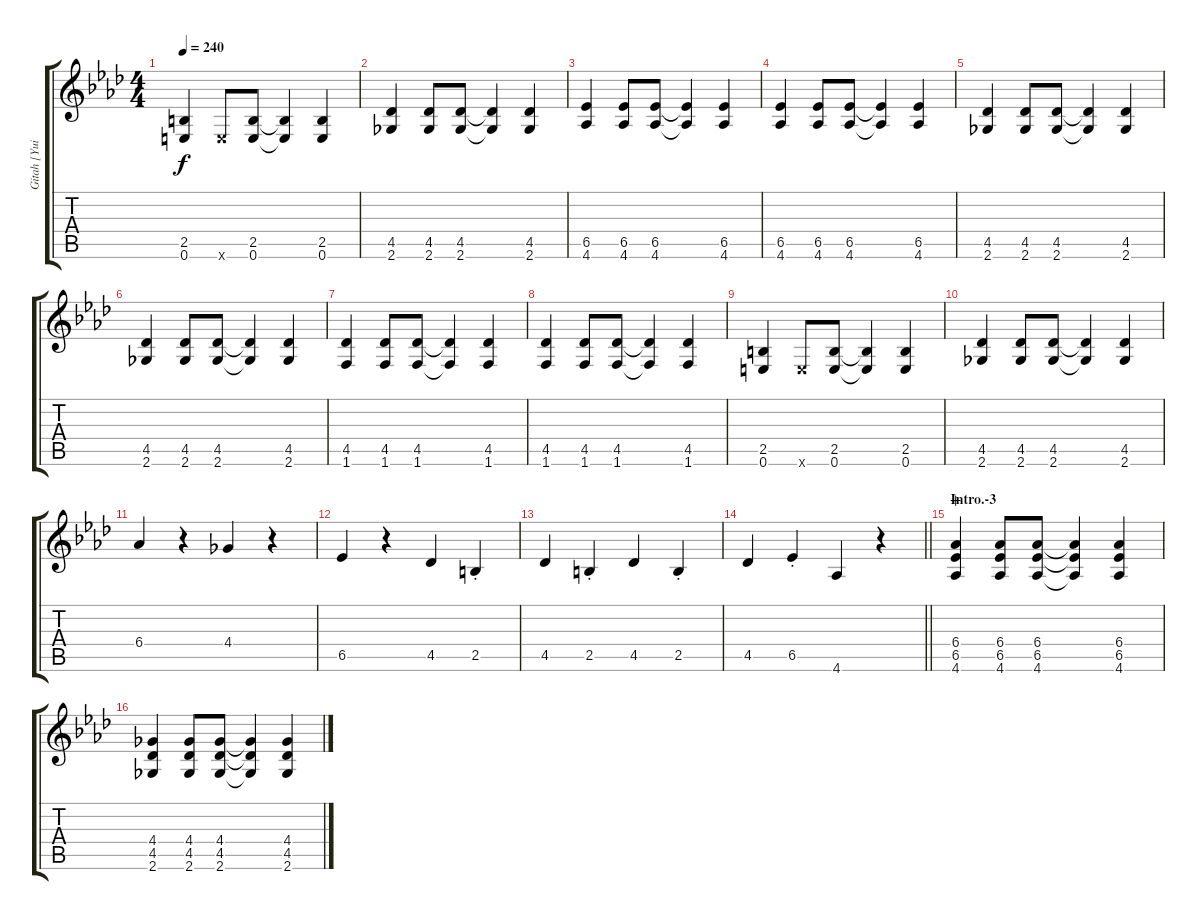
\track ("Gitah [Yui]" "Gitah [Yui") {instrument overdrivenguitar}
\staff {score tabs}
\tuning (E4 B3 G3 D3 A2 E2) {hide}
\ts (4 4)
\tempo 240
\clef g2
\ks ab
(2.5 0.6).4{dy f} 0.6{x}.8 (2.5 0.6).8 (2.5{t} 0.6{t}).4 (2.5 0.6).4 |
(4.5 2.6).4 (4.5 2.6).8 (4.5 2.6).8 (4.5{t} 2.6{t}).4 (4.5 2.6).4 |
(6.5 4.6).4 (6.5 4.6).8 (6.5 4.6).8 (6.5{t} 4.6{t}).4 (6.5 4.6).4 |
(6.5 4.6).4 (6.5 4.6).8 (6.5 4.6).8 (6.5{t} 4.6{t}).4 (6.5 4.6).4 |
(4.5 2.6).4 (4.5 2.6).8 (4.5 2.6).8 (4.5{t} 2.6{t}).4 (4.5 2.6).4 |
(4.5 2.6).4 (4.5 2.6).8 (4.5 2.6).8 (4.5{t} 2.6{t}).4 (4.5 2.6).4 |
(4.5 1.6).4 (4.5 1.6).8 (4.5 1.6).8 (4.5{t} 1.6{t}).4 (4.5 1.6).4 |
(4.5 1.6).4 (4.5 1.6).8 (4.5 1.6).8 (4.5{t} 1.6{t}).4 (4.5 1.6).4 |
(2.5 0.6).4 0.6{x}.8 (2.5 0.6).8 (2.5{t} 0.6{t}).4 (2.5 0.6).4 |
(4.5 2.6).4 (4.5 2.6).8 (4.5 2.6).8 (4.5{t} 2.6{t}).4 (4.5 2.6).4 |
6.4.4 r.4 4.4.4 r.4 |
6.5.4 r.4 4.5.4 2.5{st}.4 |
4.5.4 2.5{st}.4 4.5.4 2.5{st}.4 |
\barLineRight lightlight
4.5.4 6.5{st}.4 4.6.4 r.4 |
\section ("" "Intro.-3")
(6.4 6.5 4.6).4{wahc} (6.4 6.5 4.6).8 (6.4 6.5 4.6).8 (6.4{t} 6.5{t} 4.6{t}).4 (6.4 6.5 4.6).4 |
(4.4 4.5 2.6).4 (4.4 4.5 2.6).8 (4.4 4.5 2.6).8 (4.4{t} 4.5{t} 2.6{t}).4 (4.4 4.5 2.6).4
